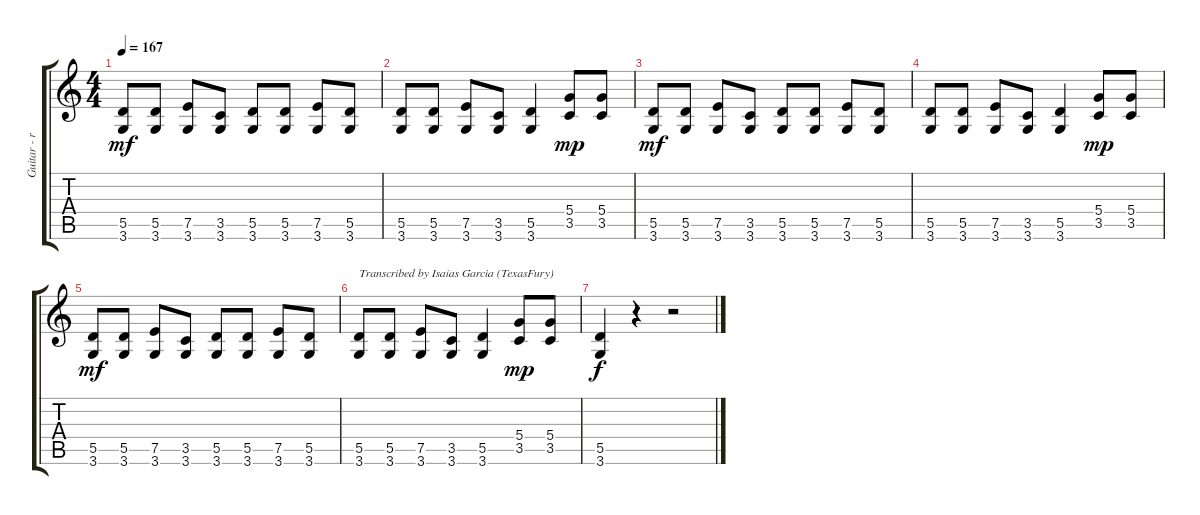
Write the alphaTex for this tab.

\track ("Guitar - right" "Guitar - r") {instrument overdrivenguitar}
\staff {score tabs}
\tuning (E4 B3 G3 D3 A2 E2) {hide}
\ts (4 4)
\tempo 167
\clef g2
\ks aminor
(5.5 3.6).8{dy mf} (5.5 3.6).8 (7.5 3.6).8 (3.5 3.6).8 (5.5 3.6).8 (5.5 3.6).8 (7.5 3.6).8 (5.5 3.6).8 |
(5.5 3.6).8 (5.5 3.6).8 (7.5 3.6).8 (3.5 3.6).8 (5.5 3.6).4 (5.4 3.5).8{dy mp} (5.4 3.5).8 |
(5.5 3.6).8{dy mf} (5.5 3.6).8 (7.5 3.6).8 (3.5 3.6).8 (5.5 3.6).8 (5.5 3.6).8 (7.5 3.6).8 (5.5 3.6).8 |
(5.5 3.6).8 (5.5 3.6).8 (7.5 3.6).8 (3.5 3.6).8 (5.5 3.6).4 (5.4 3.5).8{dy mp} (5.4 3.5).8 |
(5.5 3.6).8{dy mf} (5.5 3.6).8 (7.5 3.6).8 (3.5 3.6).8 (5.5 3.6).8 (5.5 3.6).8 (7.5 3.6).8 (5.5 3.6).8 |
(5.5 3.6).8{txt "Transcribed by Isaias Garcia (TexasFury)"} (5.5 3.6).8 (7.5 3.6).8 (3.5 3.6).8 (5.5 3.6).4 (5.4 3.5).8{dy mp} (5.4 3.5).8 |
(5.5 3.6).4{dy f} r.4 r.2
